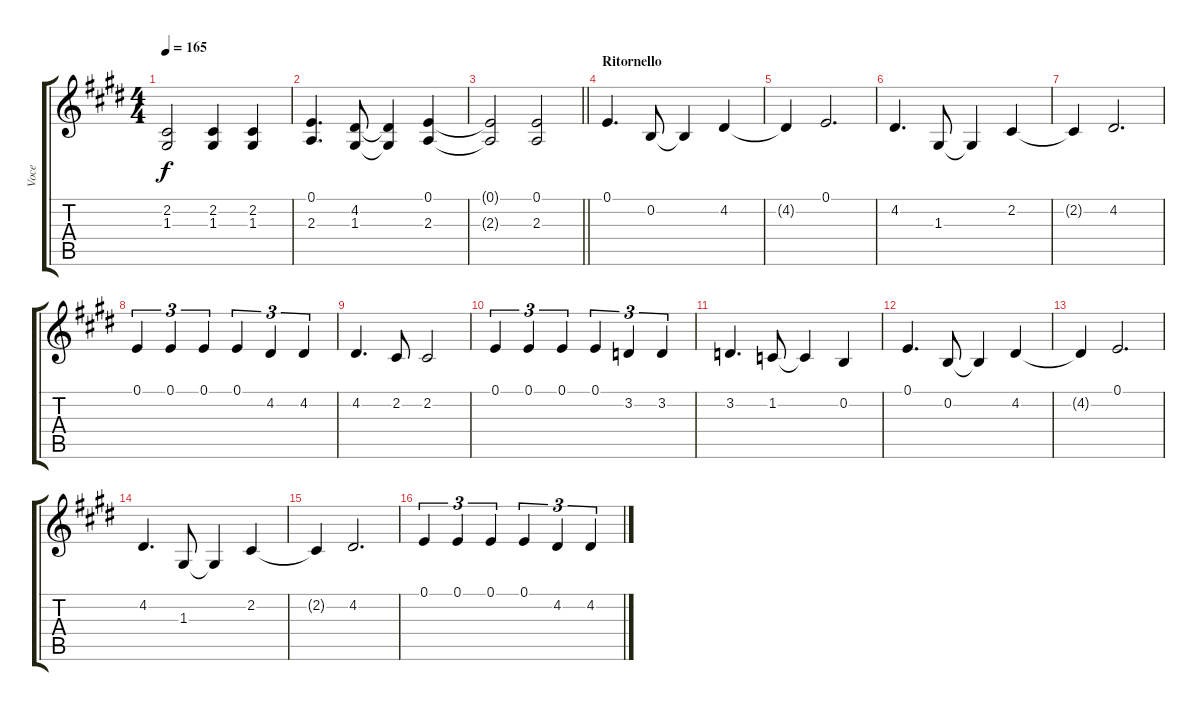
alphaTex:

\track ("Voce" "Voce") {instrument synthvoice}
\staff {score tabs}
\tuning (E4 B3 G3 D3 A2 E2) {hide}
\ts (4 4)
\tempo 165
\clef g2
\ks e
(2.2{t} 1.3{t}).2{dy f} (2.2 1.3).4 (2.2 1.3).4 |
(0.1 2.3).4{d} (4.2 1.3).8 (4.2{t} 1.3{t}).4 (0.1 2.3).4 |
\barLineRight lightlight
(0.1{t} 2.3{t}).2 (0.1 2.3).2 |
\section ("" "Ritornello")
0.1.4{d} 0.2.8 0.2{t}.4 4.2.4 |
4.2{t}.4 0.1.2{d} |
4.2.4{d} 1.3.8 1.3{t}.4 2.2.4 |
2.2{t}.4 4.2.2{d} |
0.1.4{tu (3 2)} 0.1.4{tu (3 2)} 0.1.4{tu (3 2)} 0.1.4{tu (3 2)} 4.2.4{tu (3 2)} 4.2.4{tu (3 2)} |
4.2.4{d} 2.2.8 2.2.2 |
0.1.4{tu (3 2)} 0.1.4{tu (3 2)} 0.1.4{tu (3 2)} 0.1.4{tu (3 2)} 3.2.4{tu (3 2)} 3.2.4{tu (3 2)} |
3.2.4{d} 1.2.8 1.2{t}.4 0.2.4 |
0.1.4{d} 0.2.8 0.2{t}.4 4.2.4 |
4.2{t}.4 0.1.2{d} |
4.2.4{d} 1.3.8 1.3{t}.4 2.2.4 |
2.2{t}.4 4.2.2{d} |
0.1.4{tu (3 2)} 0.1.4{tu (3 2)} 0.1.4{tu (3 2)} 0.1.4{tu (3 2)} 4.2.4{tu (3 2)} 4.2.4{tu (3 2)}
